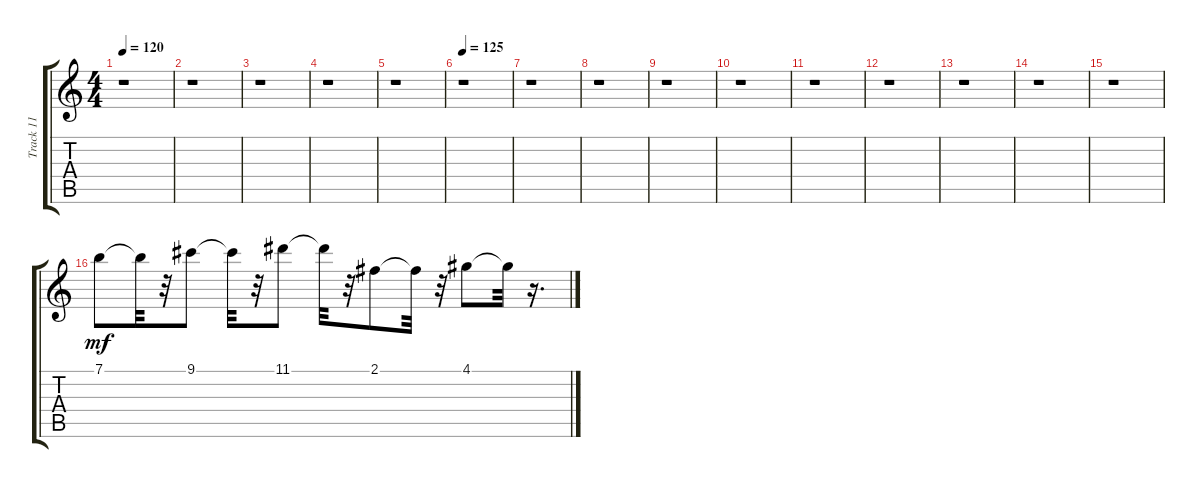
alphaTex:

\track ("Track 11" "Track 11") {instrument distortionguitar}
\staff {score tabs}
\tuning (E4 B3 G3 D3 A2 E2) {hide}
\ts (4 4)
\tempo 120
\clef g2
\ks c
r.1{dy mf} |
r.1 |
r.1 |
r.1 |
r.1 |
\tempo 125
r.1 |
r.1 |
r.1 |
r.1 |
r.1 |
r.1 |
r.1 |
r.1 |
r.1 |
r.1 |
7.1.8 7.1{t}.32 r.32 9.1.8 9.1{t}.32 r.32 11.1.8 11.1{t}.32 r.32 2.1.8 2.1{t}.32 r.32 4.1.8 4.1{t}.32 r.16{d}
